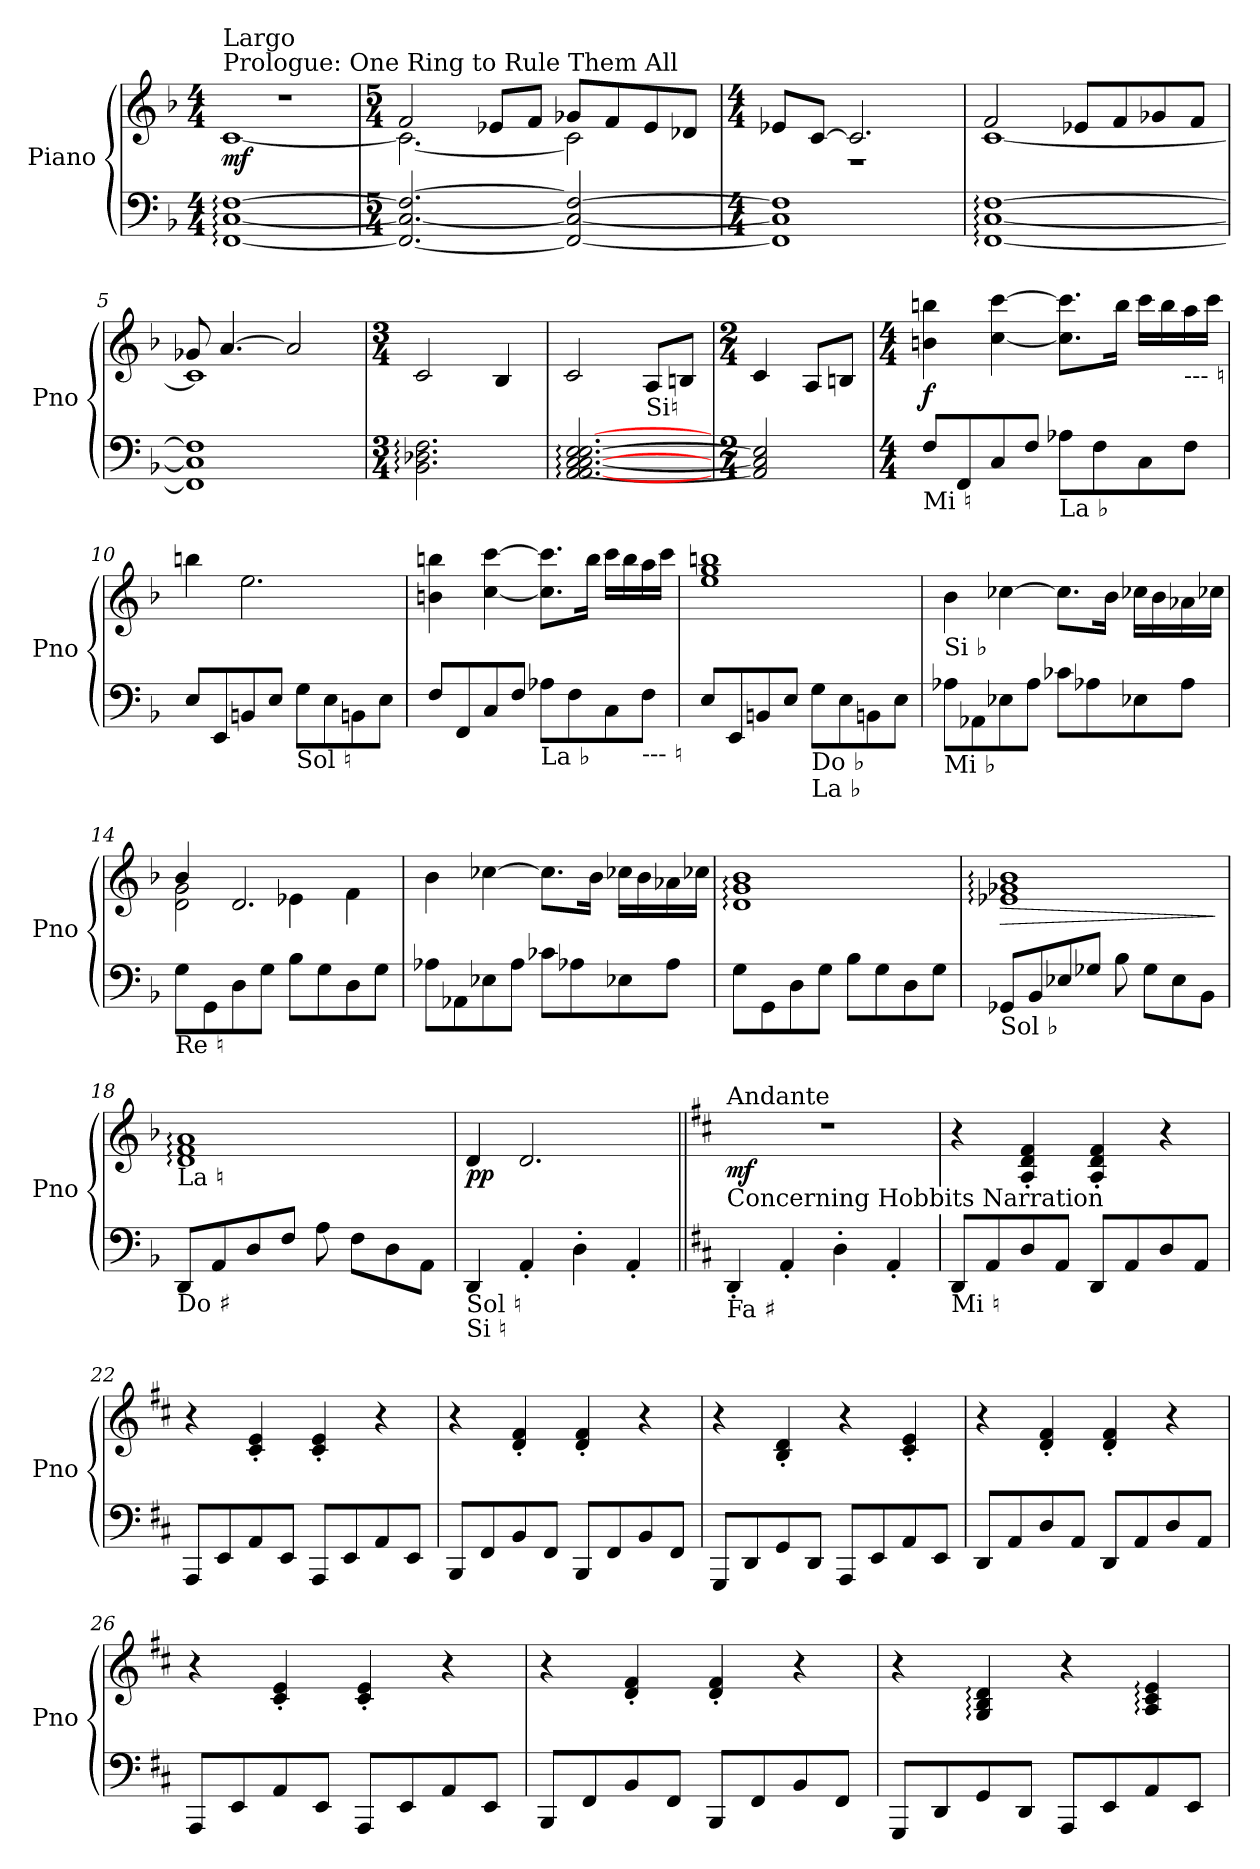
**kern	**kern	**dynam
*part1	*part1	*part1
*staff2	*staff1	*staff1/2
*I"Piano	*	*
*I'Pno	*	*
*clefF4	*clefG2	*
*k[b-]	*k[b-]	*
*F:	*F:	*
*M4/4	*M4/4	*
=1	=1	=1
*	*^	*
!	!LO:TX:a:t=Prologue&colon; One Ring to Rule Them All	!	!
!	!LO:TX:a:t=Largo	!	!
!	!	!	!LO:DY:b
[1FF: [1C: [1F:	1r	[1c	mf
=2	=2	=2	=2
*M5/4	*M5/4	*	*
2.FF/_ 2.C/_ 2.F/_	2f/	2.c\_	.
.	8e-X/L	.	.
.	8f/J	.	.
2FF/_ 2C/_ 2F/_	8g-X/L	2c\]	.
.	8f/	.	.
.	8e-/	.	.
.	8d-X/J	.	.
=3	=3	=3	=3
*M4/4	*M4/4	*	*
1FF] 1C] 1F]	8e-X/L	1r	.
.	[8c/J	.	.
.	2.c/]	.	.
=4	=4	=4	=4
[1FF: [1C: [1F:	2f/	[1c	.
.	8e-X/L	.	.
.	8f/	.	.
.	8g-X/	.	.
.	8f/J	.	.
=5	=5	=5	=5
1FF] 1C] 1F]	8g-X/	1c]	.
.	[4.a/	.	.
.	2a/]	.	.
*	*v	*v	*
=6	=6	=6
*M3/4	*M3/4	*
2.BB-\: 2.D-X\: 2.F\:	2c/	.
.	4B-/	.
!!LO:LB:g=z
=7	=7	=7
[2.AA/: [2.AA/: [2.C/: [2.C/: [2.E/: [2.E/:	2c/	.
!	!LO:TX:b:t=Si♮	!
.	8A/L	.
.	8Bn/J	.
=8	=8	=8
*M2/4	*M2/4	*
2AA/] 2C/] 2E/]	4c/	.
.	8A/L	.
.	8Bn/J	.
=9	=9	=9
*M4/4	*M4/4	*
!LO:TX:b:t=Mi ♮	!	!
!	!	!LO:DY:a=2
8F/L	4bn\ 4bbn\	f
8FF/	.	.
8C/	[4cc\ [4ccc\	.
8F/J	.	.
!LO:TX:b:t=La ♭	!	!
8A-X\L	8.cc\] 8.ccc\]L	.
8F\	.	.
.	16bb\Jk	.
8C\	16ccc\LL	.
.	16bb\	.
!	!LO:TX:b:t=--- ♮	!
8F\J	16aa\	.
.	16ccc\JJ	.
=10	=10	=10
8E/L	4bbn\	.
8EE/	.	.
8BBn/	2.ee\	.
8E/J	.	.
!LO:TX:b:t=Sol ♮	!	!
8G\L	.	.
8E\	.	.
8BBn\	.	.
8E\J	.	.
!!LO:LB:g=z
=11	=11	=11
8F/L	4bn\ 4bbn\	.
8FF/	.	.
8C/	[4cc\ [4ccc\	.
8F/J	.	.
!LO:TX:b:t=La ♭	!	!
8A-X\L	8.cc\] 8.ccc\]L	.
8F\	.	.
.	16bb\Jk	.
8C\	16ccc\LL	.
.	16bb\	.
!LO:TX:b:t=--- ♮	!	!
8F\J	16aa\	.
.	16ccc\JJ	.
=12	=12	=12
8E/L	1ee 1gg 1bbn	.
8EE/	.	.
8BBn/	.	.
8E/J	.	.
!LO:TX:b:t=Do ♭	!	!
!LO:TX:b:t=La ♭	!	!
8G\L	.	.
8E\	.	.
8BBn\	.	.
8E\J	.	.
=13	=13	=13
!	!LO:TX:b:t=Si ♭	!
!LO:TX:b:t=Mi ♭	!	!
8A-X\L	4b-\	.
8AA-X\	.	.
8E-X\	[4cc-X\	.
8A-\J	.	.
8c-X\L	8.cc-\L]	.
8A-X\	.	.
.	16b-\Jk	.
8E-X\	16cc-X\LL	.
.	16b-\	.
8A-\J	16a-X\	.
.	16cc-X\JJ	.
!!LO:LB:g=z
=14	=14	=14
*	*^	*
!LO:TX:b:t=Re ♮	!	!	!
8G\L	4b-:/	2d\ 2g\	.
8GG\	.	.	.
8D\	2.d/	.	.
8G\J	.	.	.
8B-\L	.	4e-X\	.
8G\	.	.	.
8D\	.	4f\	.
8G\J	.	.	.
*	*v	*v	*
=15	=15	=15
8A-X\L	4b-\	.
8AA-X\	.	.
8E-X\	[4cc-X\	.
8A-\J	.	.
8c-X\L	8.cc-\L]	.
8A-X\	.	.
.	16b-\Jk	.
8E-X\	16cc-X\LL	.
.	16b-\	.
8A-\J	16a-X\	.
.	16cc-X\JJ	.
=16	=16	=16
8G\L	1d: 1g: 1b-:	.
8GG\	.	.
8D\	.	.
8G\J	.	.
8B-\L	.	.
8G\	.	.
8D\	.	.
8G\J	.	.
=17	=17	=17
!LO:TX:b:t=Sol ♭	!	!
!	!	!LO:HP:b
8GG-X/L	1e-X: 1g-X: 1b-:	>
8BB-/	.	.
8E-X/	.	.
8G-X/J	.	.
8B-\	.	.
8G-\L	.	.
8E-\	.	.
8BB-\J	.	.
.	.	]
!!LO:PB:g=z
=18	=18	=18
!	!LO:TX:b:t=La ♮	!
!LO:TX:b:t=Do ♯	!	!
8DD/L	1d: 1f: 1a:	.
8AA/	.	.
8D/	.	.
8F/J	.	.
8A\	.	.
8F\L	.	.
8D\	.	.
8AA\J	.	.
=19	=19	=19
!LO:TX:b:t=Sol ♮	!	!
!LO:TX:b:t=Si ♮	!	!
!	!	!LO:DY:b
4DD/	4d/	pp
4AA'/	2.d/	.
4D'\	.	.
4AA'/	.	.
=20||	=20||	=20||
*k[f#c#]	*k[f#c#]	*
*D:	*D:	*
!	!LO:TX:a:t=Andante	!
!LO:TX:a:t=Concerning Hobbits Narration	!	!
!LO:TX:b:t=Fa ♯	!	!
!	!	!LO:DY:b
4DD'/	1r	mf
4AA'/	.	.
4D'\	.	.
4AA'/	.	.
=21	=21	=21
!LO:TX:b:t=Mi ♮	!	!
8DD/L	4r	.
8AA/	.	.
8D/	4A/' 4d/' 4f#/'	.
8AA/J	.	.
8DD/L	4A/' 4d/' 4f#/'	.
8AA/	.	.
8D/	4r	.
8AA/J	.	.
=22	=22	=22
8AAA/L	4r	.
8EE/	.	.
8AA/	4c#/' 4e/'	.
8EE/J	.	.
8AAA/L	4c#/' 4e/'	.
8EE/	.	.
8AA/	4r	.
8EE/J	.	.
!!LO:LB:g=z
=23	=23	=23
8BBB/L	4r	.
8FF#/	.	.
8BB/	4d/' 4f#/'	.
8FF#/J	.	.
8BBB/L	4d/' 4f#/'	.
8FF#/	.	.
8BB/	4r	.
8FF#/J	.	.
=24	=24	=24
8GGG/L	4r	.
8DD/	.	.
8GG/	4B/' 4d/'	.
8DD/J	.	.
8AAA/L	4r	.
8EE/	.	.
8AA/	4c#/' 4e/'	.
8EE/J	.	.
=25	=25	=25
8DD/L	4r	.
8AA/	.	.
8D/	4d/' 4f#/'	.
8AA/J	.	.
8DD/L	4d/' 4f#/'	.
8AA/	.	.
8D/	4r	.
8AA/J	.	.
=26	=26	=26
8AAA/L	4r	.
8EE/	.	.
8AA/	4c#/' 4e/'	.
8EE/J	.	.
8AAA/L	4c#/' 4e/'	.
8EE/	.	.
8AA/	4r	.
8EE/J	.	.
=27	=27	=27
8BBB/L	4r	.
8FF#/	.	.
8BB/	4d/' 4f#/'	.
8FF#/J	.	.
8BBB/L	4d/' 4f#/'	.
8FF#/	.	.
8BB/	4r	.
8FF#/J	.	.
!!LO:LB:g=z
=28	=28	=28
8GGG/L	4r	.
8DD/	.	.
8GG/	4G/: 4B/: 4d/:	.
8DD/J	.	.
8AAA/L	4r	.
8EE/	.	.
8AA/	4A/: 4c#/: 4e/:	.
8EE/J	.	.
=	=	=
*-	*-	*-
